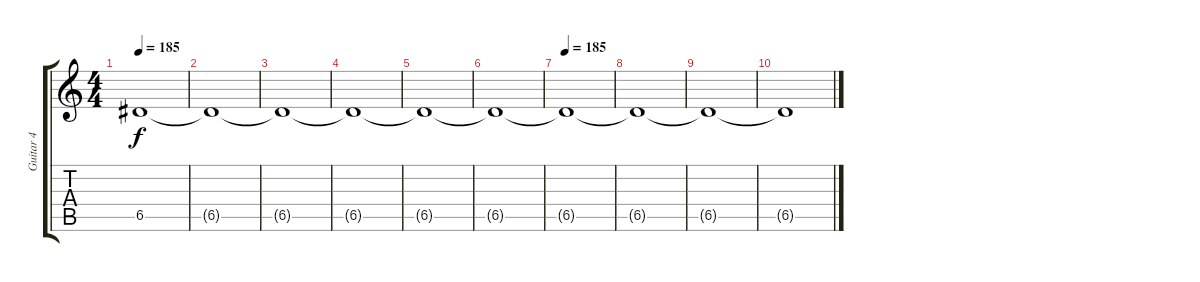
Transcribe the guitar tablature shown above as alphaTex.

\track ("Guitar 4" "Guitar 4") {instrument distortionguitar}
\staff {score tabs}
\tuning (E4 B3 G3 D3 A2 E2) {hide}
\ts (4 4)
\tempo 185
\clef g2
\ks c
6.5{t}.1{dy f} |
6.5{t}.1 |
6.5{t}.1 |
6.5{t}.1 |
6.5{t}.1 |
6.5{t}.1 |
\tempo 185
6.5{t}.1 |
6.5{t}.1 |
6.5{t}.1 |
6.5{t}.1
